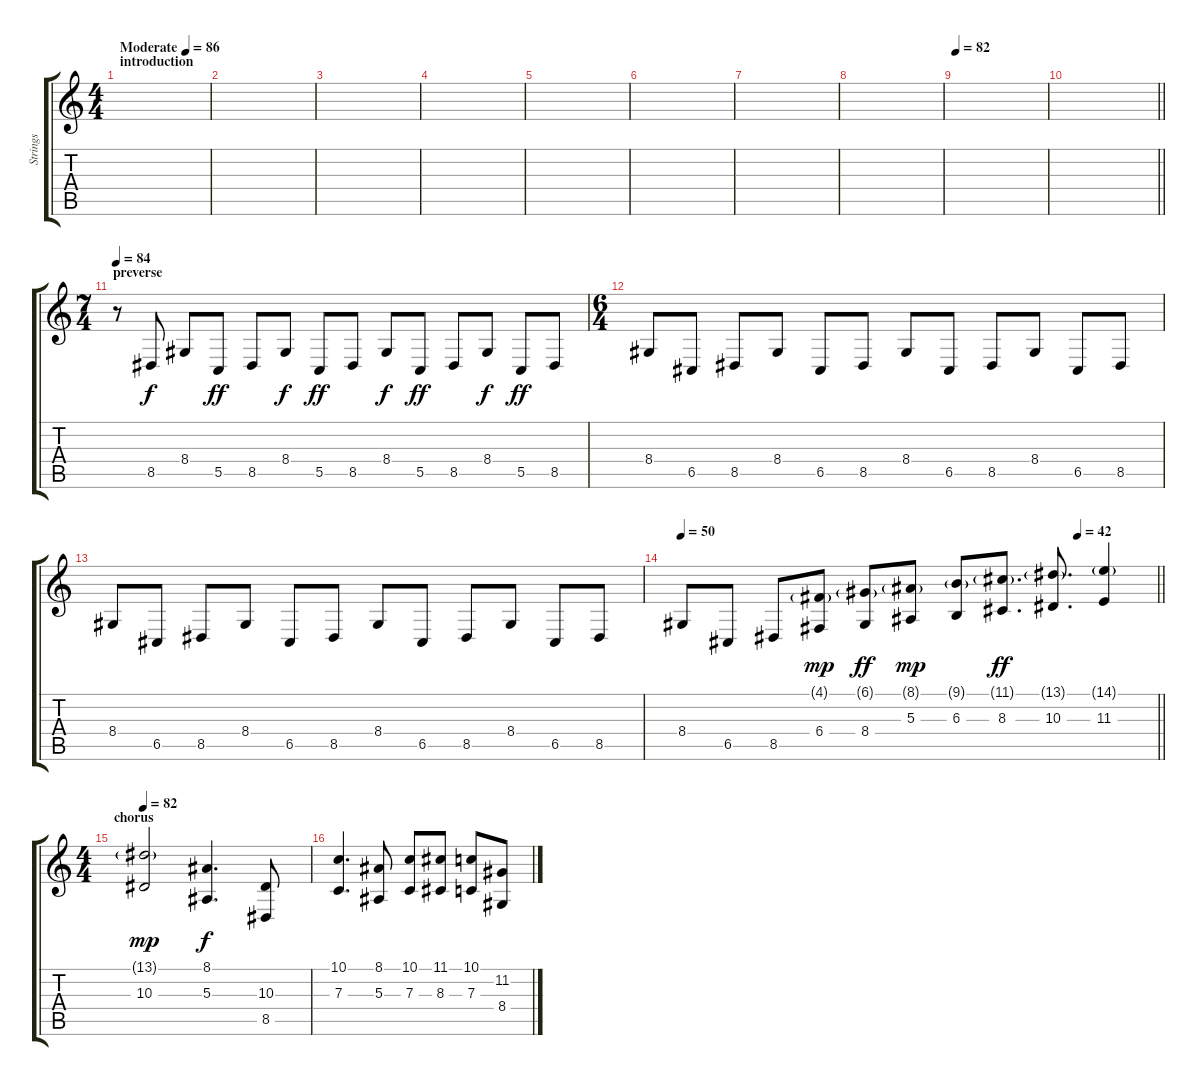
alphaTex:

\track ("Strings" "Strings") {instrument cello}
\staff {score tabs}
\tuning (D4 A3 F3 C3 G2 C2) {hide}
\ts (4 4)
\section ("" "introduction")
\tempo (86 "Moderate")
\clef g2
\ks c
|
|
|
|
|
|
|
|
\tempo 82
|
\barLineRight lightlight
|
\ts (7 4)
\section ("" "preverse")
\tempo 84
r.8 8.5.8 8.4.8{dy f} 5.5.8{dy ff} 8.5.8 8.4.8{dy f} 5.5.8{dy ff} 8.5.8 8.4.8{dy f} 5.5.8{dy ff} 8.5.8 8.4.8{dy f} 5.5.8{dy ff} 8.5.8 |
\ts (6 4)
8.4.8 6.5.8 8.5.8 8.4.8 6.5.8 8.5.8 8.4.8 6.5.8 8.5.8 8.4.8 6.5.8 8.5.8 |
8.4.8 6.5.8 8.5.8 8.4.8 6.5.8 8.5.8 8.4.8 6.5.8 8.5.8 8.4.8 6.5.8 8.5.8 |
\tempo 50
\tempo (42 0.8333333333333334)
\barLineRight lightlight
8.4.8 6.5.8 8.5.8 (4.1{g} 6.4).8{dy mp} (6.1{g} 8.4).8{dy ff} (8.1{g} 5.3).8{dy mp} (9.1{g} 6.3).8 (11.1{g} 8.3).8{d dy ff} (13.1{g} 10.3).8{d} (14.1{g} 11.3).4 |
\ts (4 4)
\section ("" "chorus")
\tempo 82
(13.1{g} 10.3).2{dy mp} (8.1 5.3).4{d dy f} (10.3 8.5).8 |
(10.1 7.3).4{d} (8.1 5.3).8 (10.1 7.3).8 (11.1 8.3).8 (10.1 7.3).8 (11.2 8.4).8
